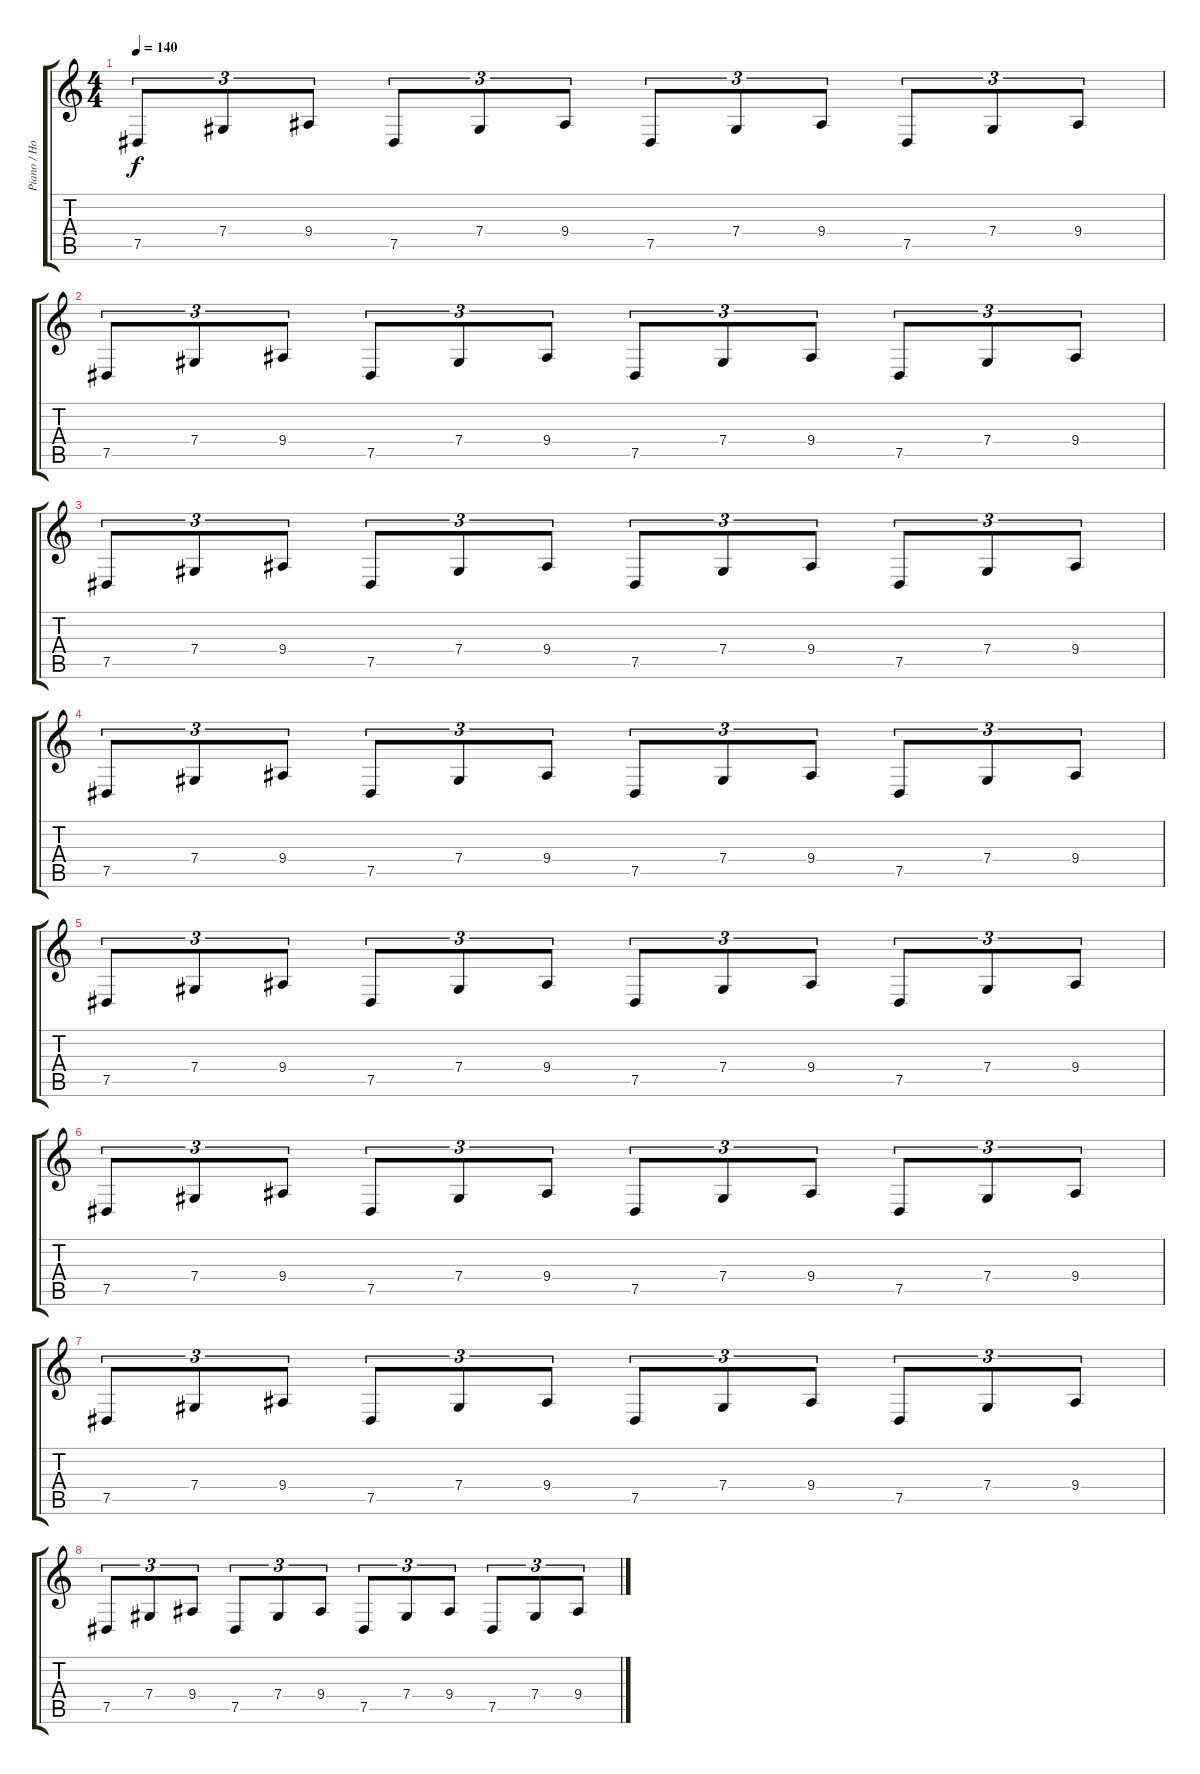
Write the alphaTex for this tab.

\track ("Piano / Horn" "Piano / Ho") {instrument acousticgrandpiano}
\staff {score tabs}
\tuning (Eb4 Bb3 Gb3 Db3 Ab2 Eb2) {hide}
\ts (4 4)
\tempo 140
\clef g2
\ks c
7.5.8{tu (3 2) dy f} 7.4.8{tu (3 2)} 9.4.8{tu (3 2)} 7.5.8{tu (3 2)} 7.4.8{tu (3 2)} 9.4.8{tu (3 2)} 7.5.8{tu (3 2)} 7.4.8{tu (3 2)} 9.4.8{tu (3 2)} 7.5.8{tu (3 2)} 7.4.8{tu (3 2)} 9.4.8{tu (3 2)} |
7.5.8{tu (3 2)} 7.4.8{tu (3 2)} 9.4.8{tu (3 2)} 7.5.8{tu (3 2)} 7.4.8{tu (3 2)} 9.4.8{tu (3 2)} 7.5.8{tu (3 2)} 7.4.8{tu (3 2)} 9.4.8{tu (3 2)} 7.5.8{tu (3 2)} 7.4.8{tu (3 2)} 9.4.8{tu (3 2)} |
7.5.8{tu (3 2)} 7.4.8{tu (3 2)} 9.4.8{tu (3 2)} 7.5.8{tu (3 2)} 7.4.8{tu (3 2)} 9.4.8{tu (3 2)} 7.5.8{tu (3 2)} 7.4.8{tu (3 2)} 9.4.8{tu (3 2)} 7.5.8{tu (3 2)} 7.4.8{tu (3 2)} 9.4.8{tu (3 2)} |
7.5.8{tu (3 2)} 7.4.8{tu (3 2)} 9.4.8{tu (3 2)} 7.5.8{tu (3 2)} 7.4.8{tu (3 2)} 9.4.8{tu (3 2)} 7.5.8{tu (3 2)} 7.4.8{tu (3 2)} 9.4.8{tu (3 2)} 7.5.8{tu (3 2)} 7.4.8{tu (3 2)} 9.4.8{tu (3 2)} |
7.5.8{tu (3 2)} 7.4.8{tu (3 2)} 9.4.8{tu (3 2)} 7.5.8{tu (3 2)} 7.4.8{tu (3 2)} 9.4.8{tu (3 2)} 7.5.8{tu (3 2)} 7.4.8{tu (3 2)} 9.4.8{tu (3 2)} 7.5.8{tu (3 2)} 7.4.8{tu (3 2)} 9.4.8{tu (3 2)} |
7.5.8{tu (3 2)} 7.4.8{tu (3 2)} 9.4.8{tu (3 2)} 7.5.8{tu (3 2)} 7.4.8{tu (3 2)} 9.4.8{tu (3 2)} 7.5.8{tu (3 2)} 7.4.8{tu (3 2)} 9.4.8{tu (3 2)} 7.5.8{tu (3 2)} 7.4.8{tu (3 2)} 9.4.8{tu (3 2)} |
7.5.8{tu (3 2)} 7.4.8{tu (3 2)} 9.4.8{tu (3 2)} 7.5.8{tu (3 2)} 7.4.8{tu (3 2)} 9.4.8{tu (3 2)} 7.5.8{tu (3 2)} 7.4.8{tu (3 2)} 9.4.8{tu (3 2)} 7.5.8{tu (3 2)} 7.4.8{tu (3 2)} 9.4.8{tu (3 2)} |
7.5.8{tu (3 2)} 7.4.8{tu (3 2)} 9.4.8{tu (3 2)} 7.5.8{tu (3 2)} 7.4.8{tu (3 2)} 9.4.8{tu (3 2)} 7.5.8{tu (3 2)} 7.4.8{tu (3 2)} 9.4.8{tu (3 2)} 7.5.8{tu (3 2)} 7.4.8{tu (3 2)} 9.4.8{tu (3 2)}
